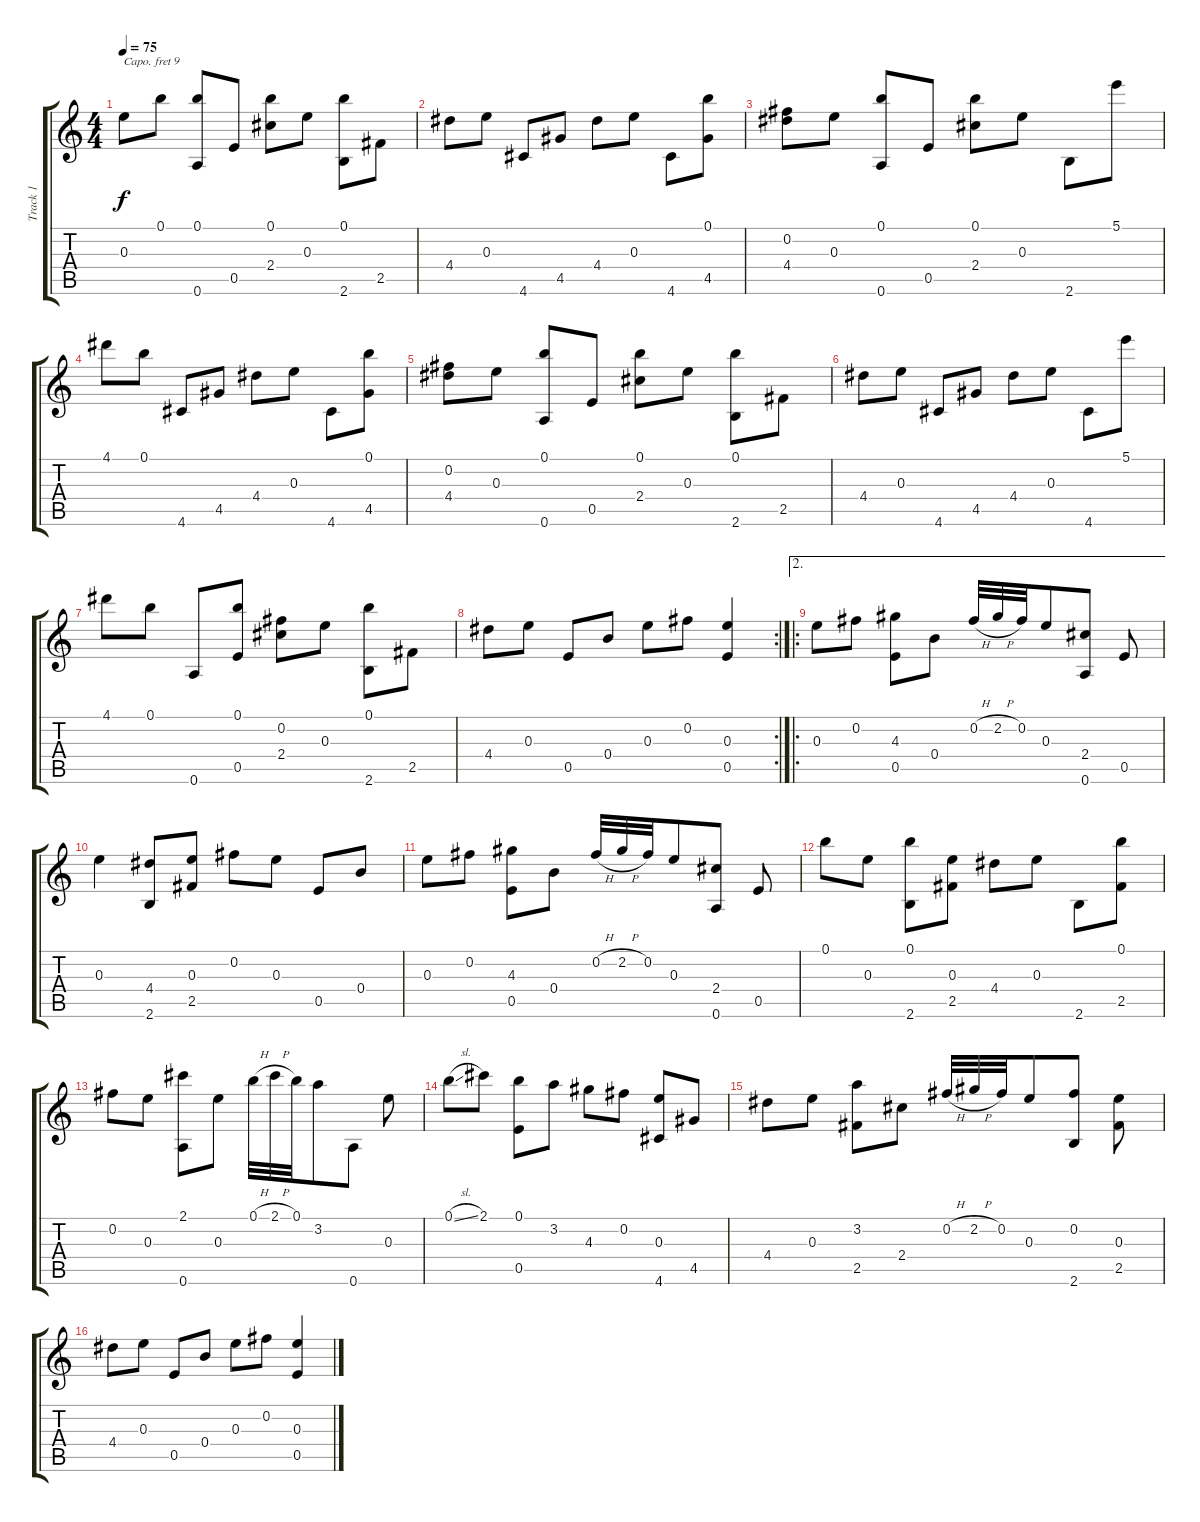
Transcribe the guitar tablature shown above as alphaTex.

\track ("Track 1" "Track 1") {instrument acousticguitarsteel}
\staff {score tabs}
\capo 9
\tuning (D4 A3 G3 D3 G2 C2) {hide}
\ts (4 4)
\tempo 75
\clef g2
\ks c
0.3.8{dy f} 0.1.8 (0.1 0.6).8 0.5.8 (0.1 2.4).8 0.3.8 (0.1 2.6).8 2.5.8 |
4.4.8 0.3.8 4.6.8 4.5.8 4.4.8 0.3.8 4.6.8 (0.1 4.5).8 |
(0.2 4.4).8 0.3.8 (0.1 0.6).8 0.5.8 (0.1 2.4).8 0.3.8 2.6.8 5.1.8 |
4.1.8 0.1.8 4.6.8 4.5.8 4.4.8 0.3.8 4.6.8 (0.1 4.5).8 |
(0.2 4.4).8 0.3.8 (0.1 0.6).8 0.5.8 (0.1 2.4).8 0.3.8 (0.1 2.6).8 2.5.8 |
4.4.8 0.3.8 4.6.8 4.5.8 4.4.8 0.3.8 4.6.8 5.1.8 |
4.1.8 0.1.8 0.6.8 (0.1 0.5).8 (0.2 2.4).8 0.3.8 (0.1 2.6).8 2.5.8 |
\rc 2
4.4.8 0.3.8 0.5.8 0.4.8 0.3.8 0.2.8 (0.3 0.5).4 |
\ae 2
\ro
0.3.8 0.2.8 (4.3 0.5).8 0.4.8 0.2{h}.32 2.2{h}.32 0.2.32 0.3.8 (2.4 0.6).8 0.5.8 |
0.3.4 (4.4 2.6).8 (0.3 2.5).8 0.2.8 0.3.8 0.5.8 0.4.8 |
0.3.8 0.2.8 (4.3 0.5).8 0.4.8 0.2{h}.32 2.2{h}.32 0.2.32 0.3.8 (2.4 0.6).8 0.5.8 |
0.1.8 0.3.8 (0.1 2.6).8 (0.3 2.5).8 4.4.8 0.3.8 2.6.8 (0.1 2.5).8 |
0.2.8 0.3.8 (2.1 0.6).8 0.3.8 0.1{h}.32 2.1{h}.32 0.1.32 3.2.8 0.6.8 0.3.8 |
0.1{sl}.8 2.1.8 (0.1 0.5).8 3.2.8 4.3.8 0.2.8 (0.3 4.6).8 4.5.8 |
4.4.8 0.3.8 (3.2 2.5).8 2.4.8 0.2{h}.32 2.2{h}.32 0.2.32 0.3.8 (0.2 2.6).8 (0.3 2.5).8 |
4.4.8 0.3.8 0.5.8 0.4.8 0.3.8 0.2.8 (0.3 0.5).4
